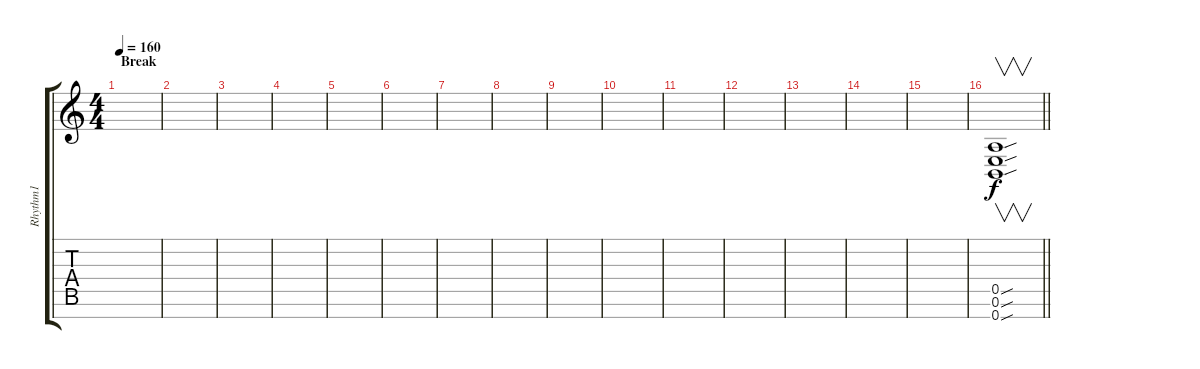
\track ("Rhythm1" "Rhythm1") {instrument distortionguitar}
\staff {score tabs}
\tuning (E4 B3 G3 D3 A2 E2 B1) {hide}
\ts (4 4)
\section ("" "Break")
\tempo 160
\clef g2
\ks c
|
|
|
|
|
|
|
|
|
|
|
|
|
|
|
\barLineRight lightlight
(0.5{sou} 0.6{sou} 0.7{sou}).1{v}
